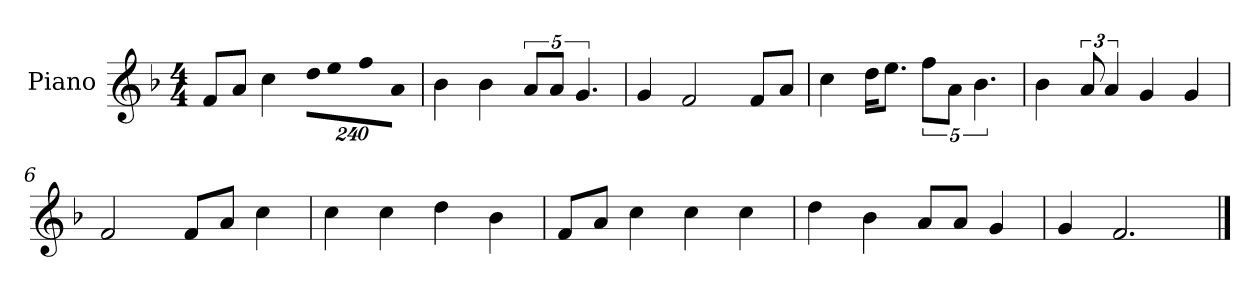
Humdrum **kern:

**kern
*part1
*staff1
*I"Piano
*I'P-no
*clefG2
*k[b-]
*M4/4
*MM90
=1
8f/L
8a/J
4cc\
*Xbrackettup
!LO:N:vis=16
1920%137dd\KL
!LO:N:vis=8
960%137ee\
!LO:N:vis=8
960%137ff\
!LO:N:vis=8
960%137a\J
=2
4b-\
4b-\
*brackettup
10a/L
10a/J
5.g/
=3
4g/
2f/
8f/L
8a/J
=4
4cc\
16dd\KL
8.ee\J
10ff\L
10a\J
5.b-\
=5
4b-\
12a/
6a/
4g/
4g/
=6
2f/
8f/L
8a/J
4cc\
=7
4cc\
4cc\
4dd\
4b-\
!!LO:LB:g=z
=8
8f/L
8a/J
4cc\
4cc\
4cc\
=9
4dd\
4b-\
8a/L
8a/J
4g/
=10
4g/
2.f/
==
*-
